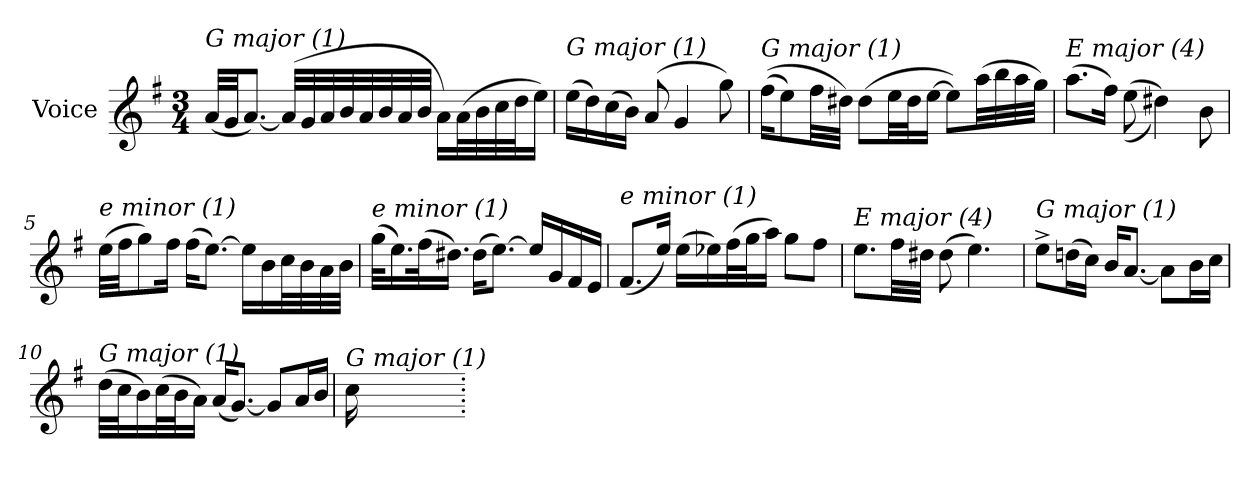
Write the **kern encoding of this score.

**kern
*part1
*staff1
*I"Voice
*I'V
*clefG2
*k[f#]
*M3/4
*MM36
=1
!LO:TX:i:t=G major (1)
(<32a/LLL
32g/JJ
[8.a/J)
(>32a/LLL]
32g/
32a/
32b/
32a/
32b/
32a/
32b/JJJ
16a\LL)
(>32a\L
32b\
32cc\
32dd\J
16ee\JJ)
=2
!LO:TX:i:t=G major (1)
(>16ee\LL
16dd\)
(>16cc\
16b\JJ)
(>8a/
4g/
8gg\)
=3
!LO:TX:i:t=G major (1)
(>(>16ff#\KL
8ee\)
32ff#\LL
32dd#X\JJJ)
(>8dd#\L
32ee\LL
32dd#\J
[16ee\JJ
8ee\L])
(>32aa\LL
32bb\
32aa\
32gg\JJJ)
!!LO:LB:g=z
=4
!LO:TX:i:t=E major (4)
(>8.aa\L
16ff#\Jk)
(>(>8ee\
4dd#X\))
8b\
=5
!LO:TX:i:t=e minor (1)
(>32ee\LLL
32ff#\JJ
8gg\)
16ff#\Jk
(>16ff#\KL
[8.ee\J)
16ee\LL]
16b\
32cc\L
32b\
32a\
32b\JJJ
=6
!LO:TX:i:t=e minor (1)
(>32gg\KLL
16.ee\)
(>32ff#\K
16.dd#X\JJ)
(>16dd#\KL
[8.ee\J)
16ee/LL]
16g/
16f#/
16e/JJ
!!LO:LB:g=z
=7
!LO:TX:i:t=e minor (1)
(<8.f#/L
16ee/Jk)
(>16ee\LL
16ee-Xi\)
(>32ff#\L
32gg\J
16aa\JJ)
8gg\L
8ff#\J
=8
!LO:TX:i:t=E major (4)
8.ee\L
32ff#\LL
32dd#X\JJJ
(>8dd#\
4.ee\)
=9
!LO:TX:i:t=G major (1)
8ee^\L
(>16ddn\L
16cc\JJ)
16b/KL
[8.a/J
8a\L]
16b\L
16cc\JJ
=10
!LO:TX:i:t=G major (1)
(>32dd\LLL
32cc\J
16b\)
(>32cc\L
32b\J
16a\JJ)
(<16a/KL
[8.g/J)
8g/L]
16a/L
16b/JJ
=11
!LO:TX:i:t=G major (1)
16cc\
=.
*-
